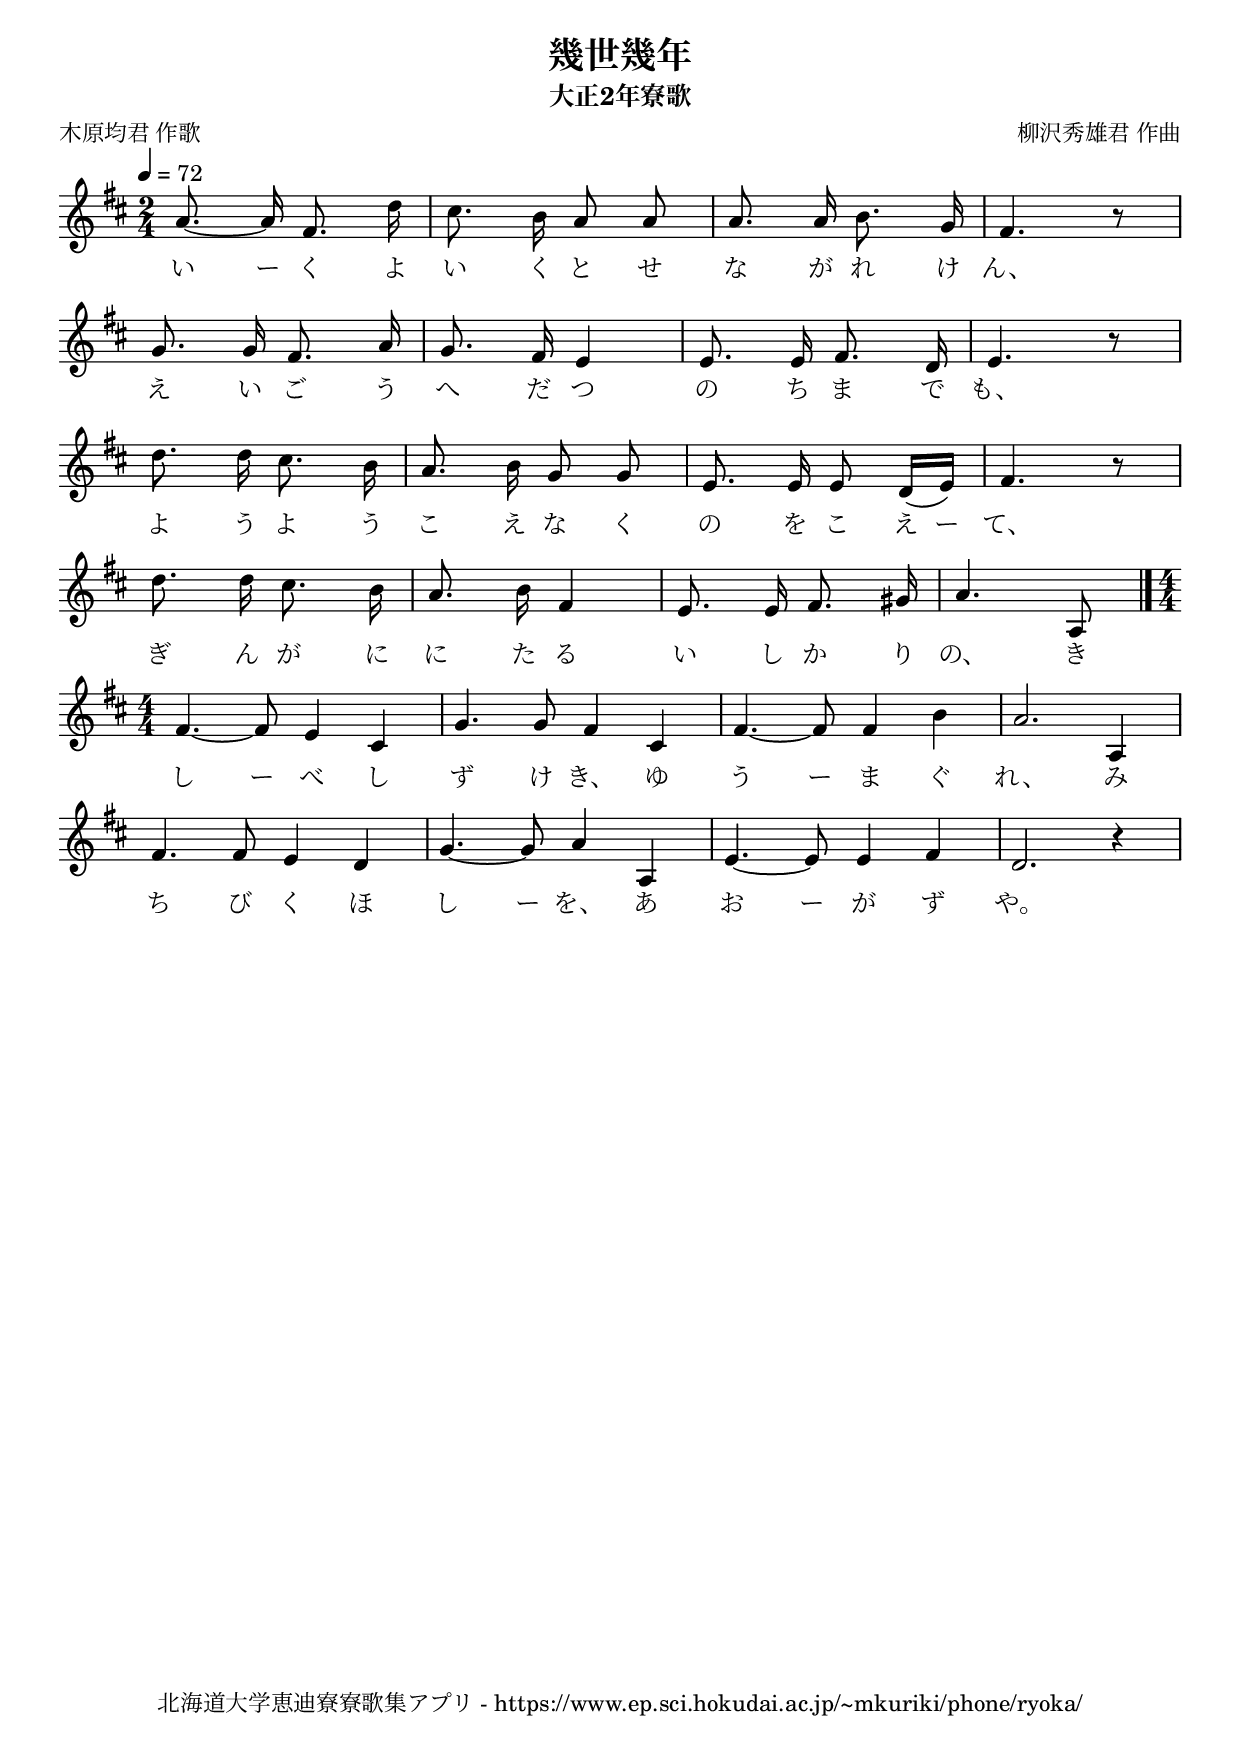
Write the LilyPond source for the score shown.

\version "2.18.2"

\paper {indent = 0}

\header {
  title = "幾世幾年"
  subtitle = "大正2年寮歌"
  composer = "柳沢秀雄君 作曲"
  poet = "木原均君 作歌"
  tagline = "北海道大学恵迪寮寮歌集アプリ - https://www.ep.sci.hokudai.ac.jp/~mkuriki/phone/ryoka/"
}


melody = \relative c''{
  \tempo 4 = 72
  \autoBeamOff
  \numericTimeSignature
  \override BreathingSign.text = \markup { \musicglyph #"scripts.upedaltoe" } % ブレスの記号指定
  \key d \major 
  \time 2/4
  \set melismaBusyProperties = #'()
  a8. ~a16 fis8. d'16 | 
  cis8. b16 a8 a8 |
  a8. a16 b8. g16 |
  fis4. r8 | \break
  g8. g16 fis8. a16 |
  g8. fis16 e4 |
  e8. e16 fis8. d16 |
  e4. r8 | \break
  d'8. d16 cis8. b16 |
  a8. b16 g8 g8 |
  e8. e16 e8 d16 [(e16)] |
  fis4. r8 | \break
  d'8. d16 cis8. b16 |
  a8. b16 fis4 |
  e8. e16 fis8. gis16 |
  a4. a,8  \bar"|." \time4/4 \break
  fis'4. ~fis8 e4 cis4 |
  g'4. g8 fis4 cis4 |
  fis4.~ fis8 fis4 b4 |
  a2. a,4 | \break
  fis'4. fis8 e4 d4 |
  g4. ~g8 a4 a,4 |
  e'4.~ e8 e4 fis4 |
  d2. r4 | \break
}

text = \lyricmode {
  い ー く よ い く と せ な が れ け ん、
  え い ご う へ だ つ の ち ま で も、
  よ う よ う こ え な く の を こ え ー て、
  ぎ ん が に  に た る い し か り の、 き
  し ー べ し ず け き、 ゆ う ー ま ぐ れ、 み
  ち び く ほ し ー を、 あ お ー が ず や。
}

drum = \drummode{
  
}

\score {
  <<
    % ギターコード
    %{
    \new ChordNames \with {midiInstrument = #"acoustic guitar (nylon)"}{
      \set chordChanges = ##t
      \harmony
    }
    %}
    
    % メロディーライン
    \new Voice = "one"{\melody}
    % 歌詞
    \new Lyrics \lyricsto "one" \text
    % 太鼓
    % \new DrumStaff \with{
    %   \remove "Time_signature_engraver"
    %   drumStyleTable = #percussion-style
    %   \override StaffSymbol.line-count = #1
    %   \hide Stem
    % }
    % \drum
  >>
  
\midi {}
\layout {
  \context {
    \Score
    \remove "Bar_number_engraver"
  }
}

}


